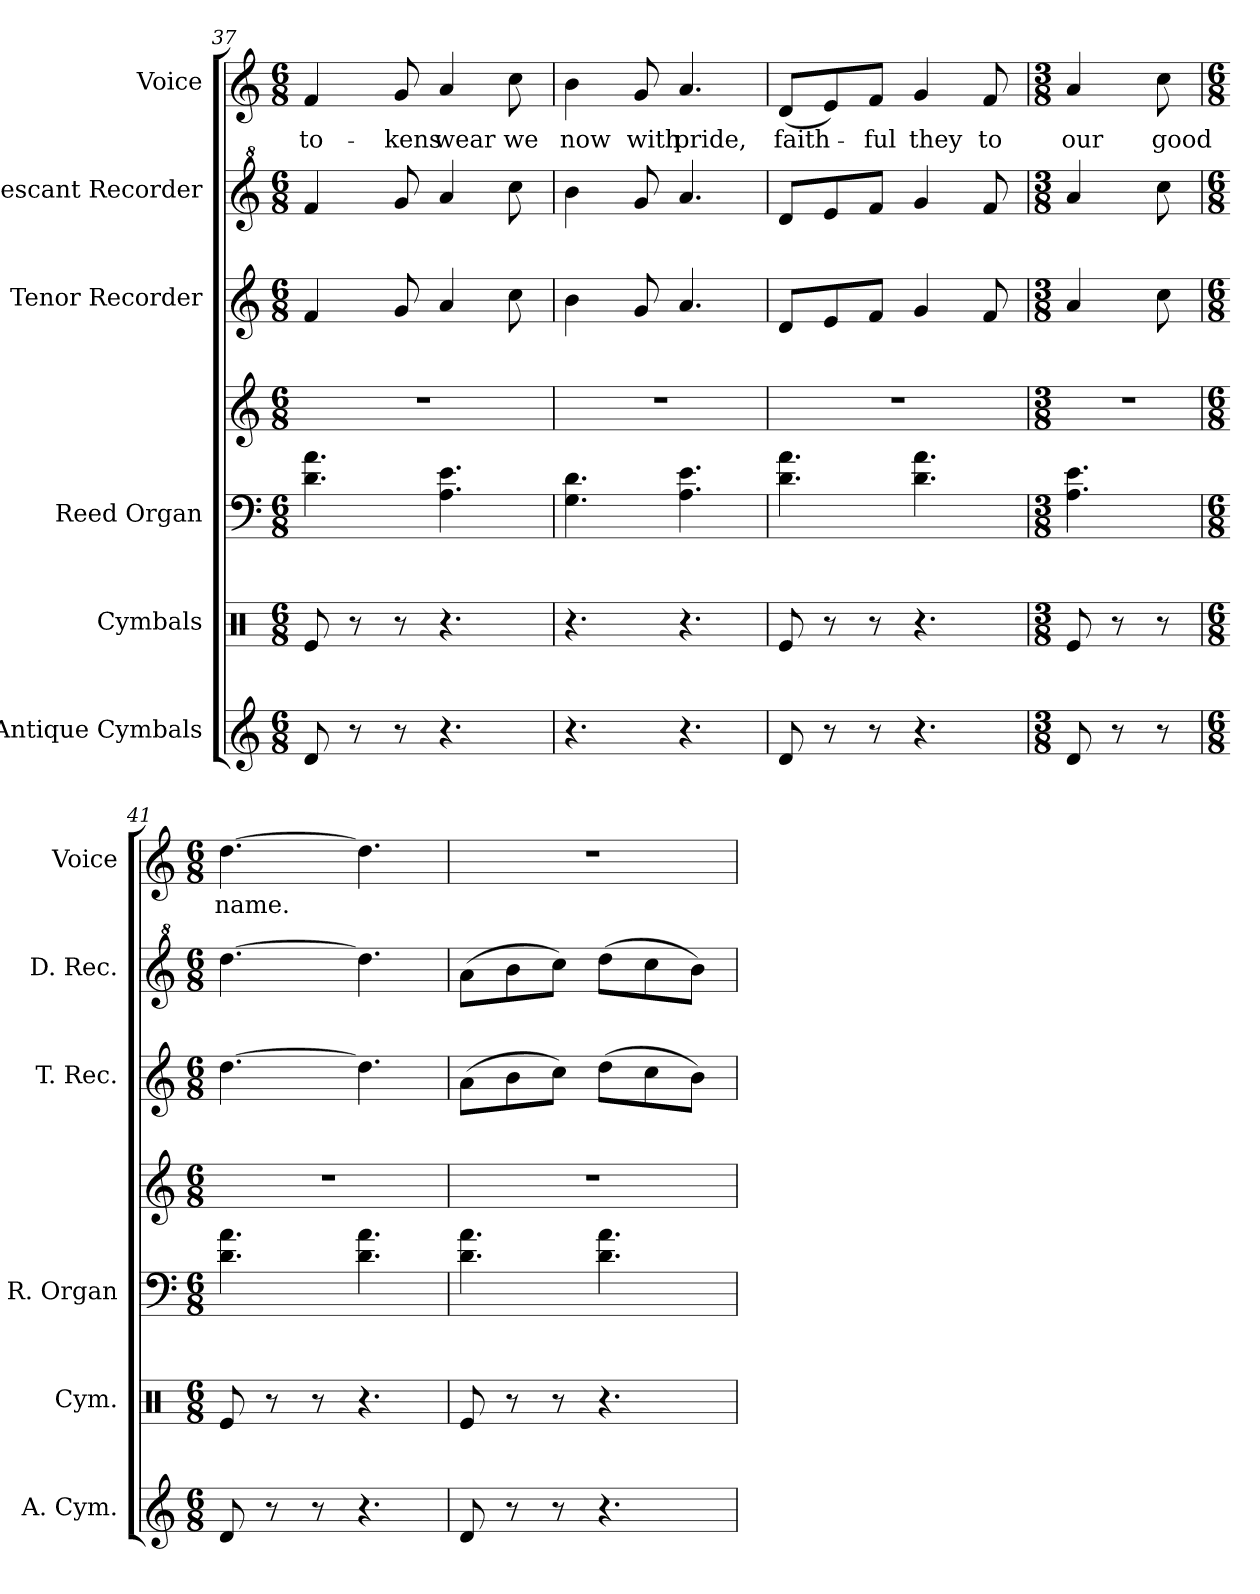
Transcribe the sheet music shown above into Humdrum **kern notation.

**kern	**kern	**kern	**kern	**kern	**kern	**kern	**text
*part6	*part5	*part4	*part4	*part3	*part2	*part1	*part1
*staff7	*staff6	*staff5	*staff4	*staff3	*staff2	*staff1	*staff1
*I"Antique Cymbals	*I"Cymbals	*I"Reed Organ	*	*I"Tenor Recorder	*I"Descant Recorder	*I"Voice	*
*I'A. Cym.	*I'Cym.	*I'R. Organ	*	*I'T. Rec.	*I'D. Rec.	*I'Voice	*
*clefG2	*clefX	*clefF4	*clefG2	*clefG2	*clefG^2	*clefG2	*
*ITrd-14c-24	*	*	*	*	*ITrd-7c-12	*	*
*k[]	*k[]	*k[]	*k[]	*k[]	*k[]	*k[]	*
*C:	*C:	*C:	*C:	*C:	*C:	*C:	*
*M6/8	*M6/8	*M6/8	*M6/8	*M6/8	*M6/8	*M6/8	*
=37	=37	=37	=37	=37	=37	=37	=37
!	!	!	!LO:N:vis=1	!	!	!	!
!	!	!	!	!	!	!	!LO:LY:b:color=#000000
8dddi/	8Rei/	4.di\ 4.ai	2.r	4fi/	4fffi/	4fi/	to-
8r	8r	.	.	.	.	.	.
!	!	!	!	!	!	!	!LO:LY:b:color=#000000
8r	8r	.	.	8gi/	8gggi/	8gi/	-kens
!	!	!	!	!	!	!	!LO:LY:b:color=#000000
4.r	4.r	4.Ai\ 4.ei	.	4ai/	4aaai/	4ai/	wear
!	!	!	!	!	!	!	!LO:LY:b:color=#000000
.	.	.	.	8cci\	8cccci\	8cci\	we
=38	=38	=38	=38	=38	=38	=38	=38
!	!	!	!LO:N:vis=1	!	!	!	!
!	!	!	!	!	!	!	!LO:LY:b:color=#000000
4.r	4.r	4.Gi\ 4.di	2.r	4bi\	4bbbi\	4bi\	now
!	!	!	!	!	!	!	!LO:LY:b:color=#000000
.	.	.	.	8gi/	8gggi/	8gi/	with
!	!	!	!	!	!	!	!LO:LY:b:color=#000000
4.r	4.r	4.Ai\ 4.ei	.	4.ai/	4.aaai/	4.ai/	pride,
!!LO:PB:g=z
=39	=39	=39	=39	=39	=39	=39	=39
!	!	!	!LO:N:vis=1	!	!	!	!
!	!	!	!	!	!	!	!LO:LY:b:color=#000000
8dddi/	8Rei/	4.di\ 4.ai	2.r	8di/L	8dddi/L	(8di/L	faith-
8r	8r	.	.	8ei/	8eeei/	8ei/)	.
!	!	!	!	!	!	!	!LO:LY:b:color=#000000
8r	8r	.	.	8fi/J	8fffi/J	8fi/J	-ful
!	!	!	!	!	!	!	!LO:LY:b:color=#000000
4.r	4.r	4.di\ 4.ai	.	4gi/	4gggi/	4gi/	they
!	!	!	!	!	!	!	!LO:LY:b:color=#000000
.	.	.	.	8fi/	8fffi/	8fi/	to
=40	=40	=40	=40	=40	=40	=40	=40
*M3/8	*M3/8	*M3/8	*M3/8	*M3/8	*M3/8	*M3/8	*
!	!	!	!	!	!	!	!LO:LY:b:color=#000000
8dddi/	8Rei/	4.Ai\ 4.ei	4.r	4ai/	4aaai/	4ai/	our
8r	8r	.	.	.	.	.	.
!	!	!	!	!	!	!	!LO:LY:b:color=#000000
8r	8r	.	.	8cci\	8cccci\	8cci\	good
=41	=41	=41	=41	=41	=41	=41	=41
*M6/8	*M6/8	*M6/8	*M6/8	*M6/8	*M6/8	*M6/8	*
!	!	!	!LO:N:vis=1	!	!	!	!
!	!	!	!	!	!	!	!LO:LY:b:color=#000000
8dddi/	8Rei/	4.di\ 4.ai	2.r	[4.ddi\	[4.ddddi\	[4.ddi\	name.
8r	8r	.	.	.	.	.	.
8r	8r	.	.	.	.	.	.
4.r	4.r	4.di\ 4.ai	.	4.ddi\]	4.ddddi\]	4.ddi\]	.
=42	=42	=42	=42	=42	=42	=42	=42
!	!	!	!LO:N:vis=1	!	!	!LO:N:vis=1	!
8dddi/	8Rei/	4.di\ 4.ai	2.r	(8ai\L	(8aaai\L	2.r	.
8r	8r	.	.	8bi\	8bbbi\	.	.
8r	8r	.	.	8cci\J)	8cccci\J)	.	.
4.r	4.r	4.di\ 4.ai	.	(8ddi\L	(8ddddi\L	.	.
.	.	.	.	8cci\	8cccci\	.	.
.	.	.	.	8bi\J)	8bbbi\J)	.	.
=	=	=	=	=	=	=	=
*-	*-	*-	*-	*-	*-	*-	*-
